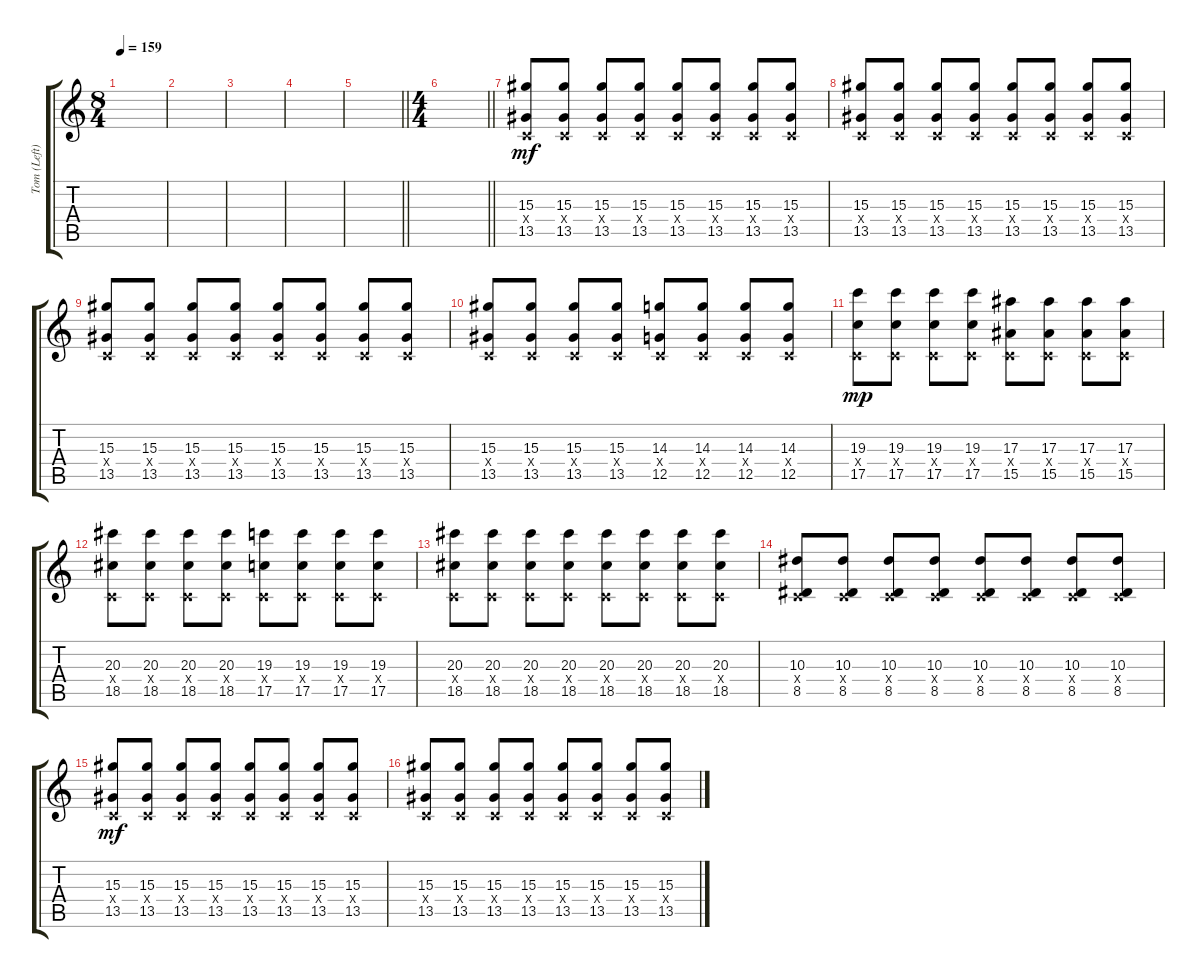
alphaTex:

\track ("Tom (Left)" "Tom (Left)") {instrument distortionguitar}
\staff {score tabs}
\tuning (D4 A3 F3 C3 G2 C2) {hide}
\ts (8 4)
\tempo 159
\clef g2
\ks c
|
|
|
|
\barLineRight lightlight
|
\ts (4 4)
\barLineRight lightlight
|
(15.3 0.4{x} 13.5).8{dy mf instrument distortionguitar} (15.3 0.4{x} 13.5).8 (15.3 0.4{x} 13.5).8 (15.3 0.4{x} 13.5).8 (15.3 0.4{x} 13.5).8 (15.3 0.4{x} 13.5).8 (15.3 0.4{x} 13.5).8 (15.3 0.4{x} 13.5).8 |
(15.3 0.4{x} 13.5).8 (15.3 0.4{x} 13.5).8 (15.3 0.4{x} 13.5).8 (15.3 0.4{x} 13.5).8 (15.3 0.4{x} 13.5).8 (15.3 0.4{x} 13.5).8 (15.3 0.4{x} 13.5).8 (15.3 0.4{x} 13.5).8 |
(15.3 0.4{x} 13.5).8 (15.3 0.4{x} 13.5).8 (15.3 0.4{x} 13.5).8 (15.3 0.4{x} 13.5).8 (15.3 0.4{x} 13.5).8 (15.3 0.4{x} 13.5).8 (15.3 0.4{x} 13.5).8 (15.3 0.4{x} 13.5).8 |
(15.3 0.4{x} 13.5).8 (15.3 0.4{x} 13.5).8 (15.3 0.4{x} 13.5).8 (15.3 0.4{x} 13.5).8 (14.3 0.4{x} 12.5).8 (14.3 0.4{x} 12.5).8 (14.3 0.4{x} 12.5).8 (14.3 0.4{x} 12.5).8 |
(19.3 0.4{x} 17.5).8{dy mp} (19.3 0.4{x} 17.5).8 (19.3 0.4{x} 17.5).8 (19.3 0.4{x} 17.5).8 (17.3 0.4{x} 15.5).8 (17.3 0.4{x} 15.5).8 (17.3 0.4{x} 15.5).8 (17.3 0.4{x} 15.5).8 |
(20.3 0.4{x} 18.5).8 (20.3 0.4{x} 18.5).8 (20.3 0.4{x} 18.5).8 (20.3 0.4{x} 18.5).8 (19.3 0.4{x} 17.5).8 (19.3 0.4{x} 17.5).8 (19.3 0.4{x} 17.5).8 (19.3 0.4{x} 17.5).8 |
(20.3 0.4{x} 18.5).8 (20.3 0.4{x} 18.5).8 (20.3 0.4{x} 18.5).8 (20.3 0.4{x} 18.5).8 (20.3 0.4{x} 18.5).8 (20.3 0.4{x} 18.5).8 (20.3 0.4{x} 18.5).8 (20.3 0.4{x} 18.5).8 |
(10.3 0.4{x} 8.5).8 (10.3 0.4{x} 8.5).8 (10.3 0.4{x} 8.5).8 (10.3 0.4{x} 8.5).8 (10.3 0.4{x} 8.5).8 (10.3 0.4{x} 8.5).8 (10.3 0.4{x} 8.5).8 (10.3 0.4{x} 8.5).8 |
(15.3 0.4{x} 13.5).8{dy mf} (15.3 0.4{x} 13.5).8 (15.3 0.4{x} 13.5).8 (15.3 0.4{x} 13.5).8 (15.3 0.4{x} 13.5).8 (15.3 0.4{x} 13.5).8 (15.3 0.4{x} 13.5).8 (15.3 0.4{x} 13.5).8 |
(15.3 0.4{x} 13.5).8 (15.3 0.4{x} 13.5).8 (15.3 0.4{x} 13.5).8 (15.3 0.4{x} 13.5).8 (15.3 0.4{x} 13.5).8 (15.3 0.4{x} 13.5).8 (15.3 0.4{x} 13.5).8 (15.3 0.4{x} 13.5).8
